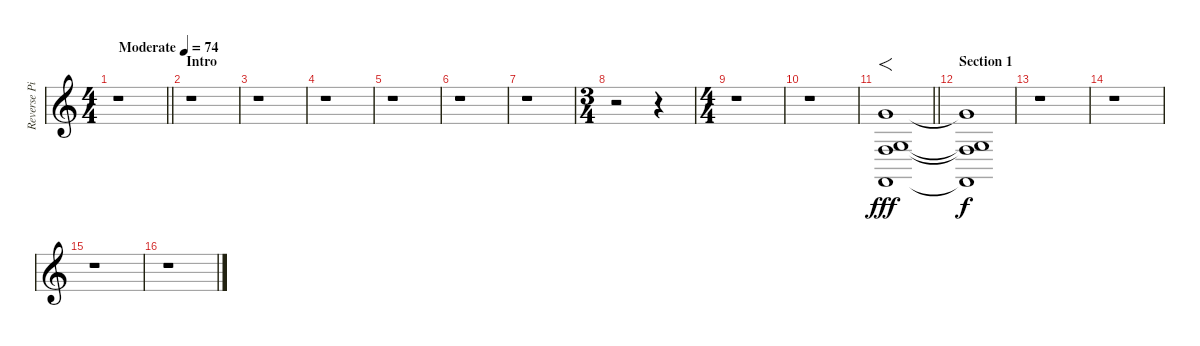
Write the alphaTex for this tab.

\track ("Reverse Piano Effect (Ignore Me)" "Reverse Pi") {instrument acousticgrandpiano}
\staff {score}
\tuning (E4 B3 G3 D3 A2 E2) {hide}
\ts (4 4)
\tempo (74 "Moderate")
\clef g2
\barLineRight lightlight
\ks c
r.1{dy fff instrument acousticgrandpiano} |
\section ("" "Intro")
r.1 |
r.1 |
r.1 |
r.1 |
r.1 |
r.1 |
\ts (3 4)
r.2 r.4 |
\ts (4 4)
r.1 |
r.1 |
\barLineRight lightlight
(3.1 0.3 3.4 1.6).1{f} |
\section ("" "Section 1")
(3.1{t} 0.3{t} 3.4{t} 1.6{t}).1{dy f} |
r.1 |
r.1 |
r.1 |
r.1
